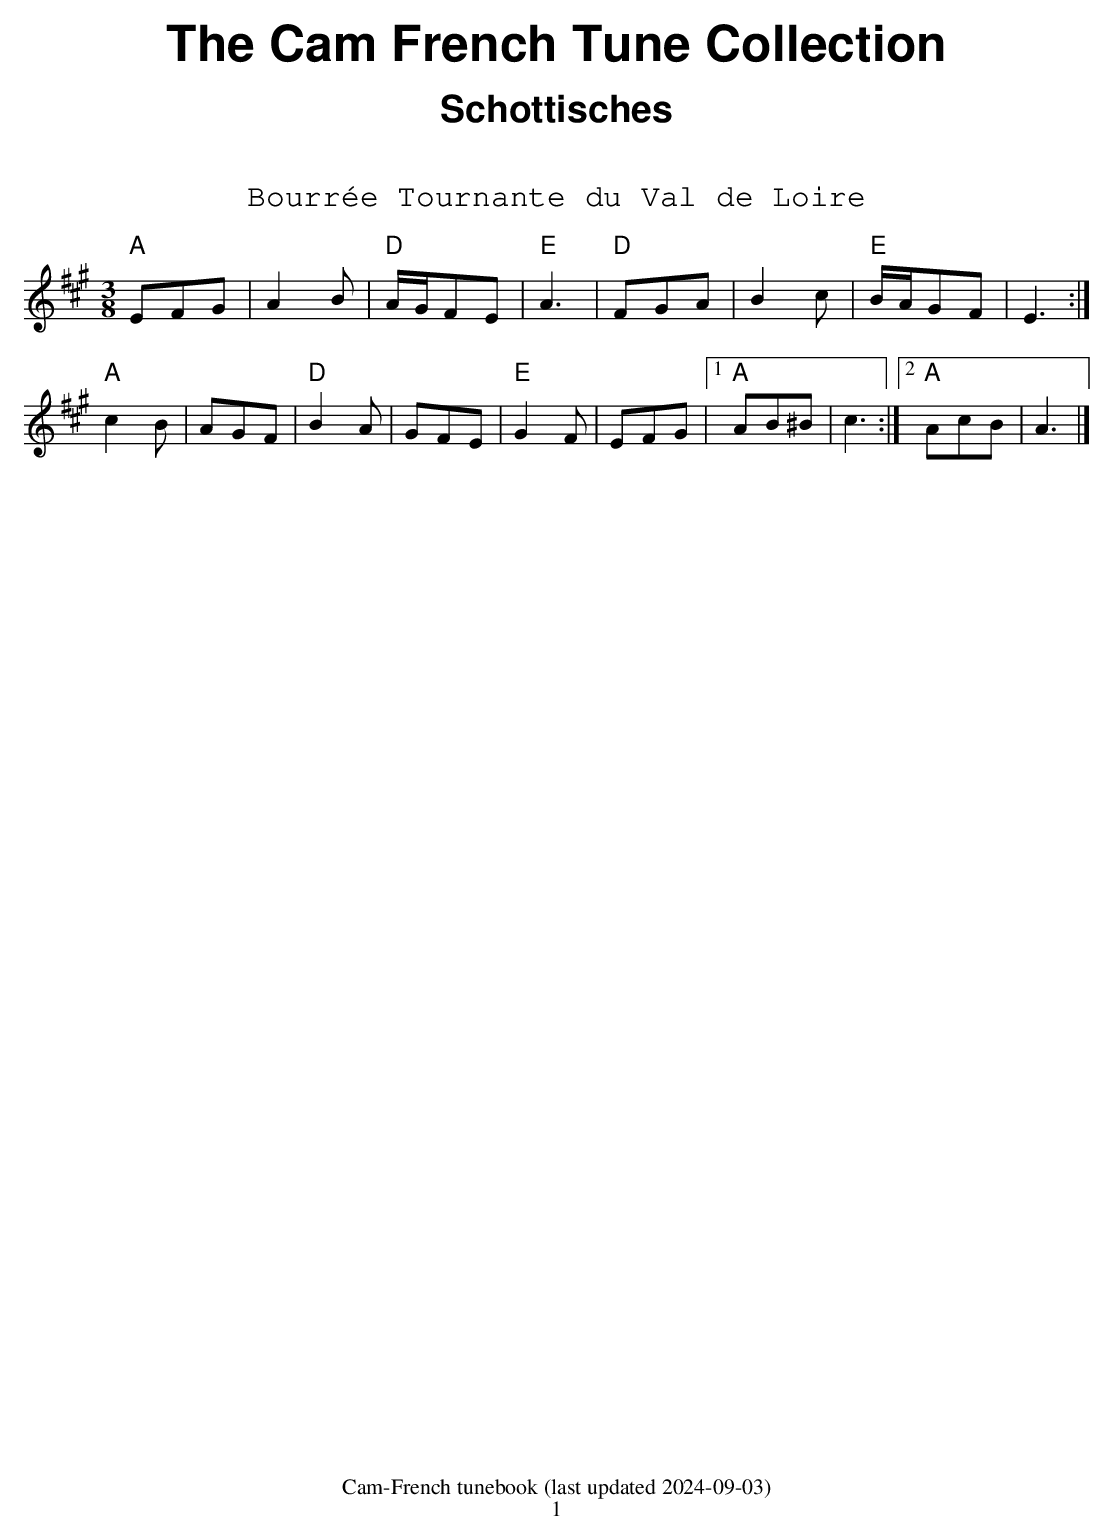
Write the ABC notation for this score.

X:1
T:Bourrée Tournante du Val de Loire
M:3/8
L:1/8
K:Amaj
"A"EFG|A2B|"D"A/2G/2FE|"E"A3|"D"FGA|B2c|"E"B/2A/2GF|E3:|
"A"c2B|AGF|"D"B2A|GFE|"E"G2F|EFG|1"A"AB^B|c3:|2"A"AcB|A3|]
